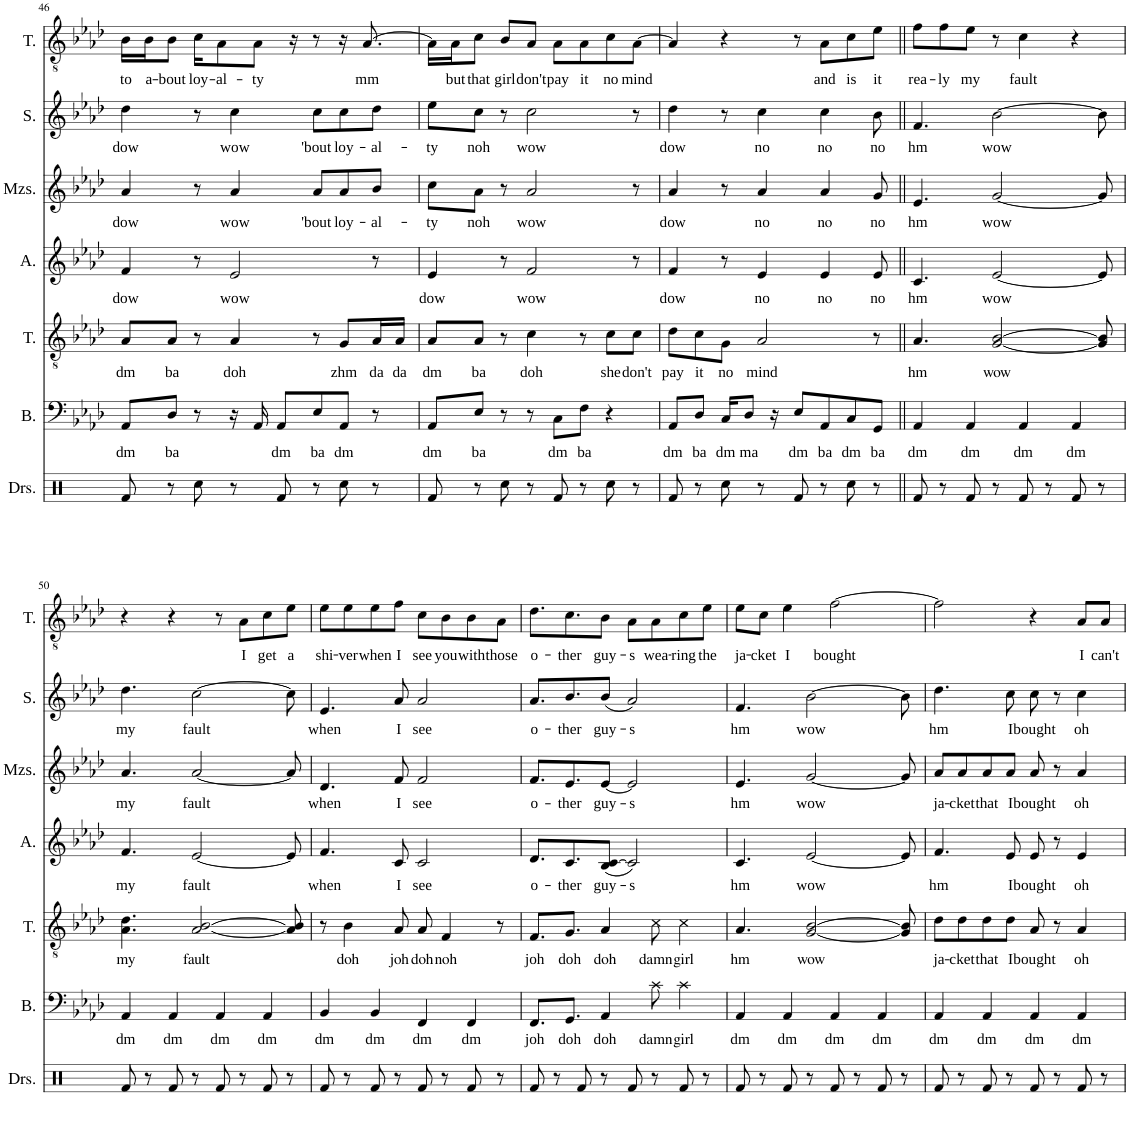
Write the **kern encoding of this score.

**kern	**kern	**text	**kern	**text	**kern	**text	**kern	**text	**kern	**text	**kern	**text
*part7	*part6	*part6	*part5	*part5	*part4	*part4	*part3	*part3	*part2	*part2	*part1	*part1
*staff7	*staff6	*staff6	*staff5	*staff5	*staff4	*staff4	*staff3	*staff3	*staff2	*staff2	*staff1	*staff1
*I"Drumset	*I"Bass	*	*I"Tenor	*	*I"Alto	*	*I"Mezzosoprano	*	*I"Soprano	*	*I"Tenor	*
*I'Drs.	*I'B.	*	*I'T.	*	*I'A.	*	*I'Mzs.	*	*I'S.	*	*I'T.	*
!!LO:PB:g=z
*clefX	*clefF4	*	*clefGv2	*	*clefG2	*	*clefG2	*	*clefG2	*	*clefGv2	*
*k[]	*k[b-e-a-d-]	*	*k[b-e-a-d-]	*	*k[b-e-a-d-]	*	*k[b-e-a-d-]	*	*k[b-e-a-d-]	*	*k[b-e-a-d-]	*
*M4/4	*M4/4	*	*M4/4	*	*M4/4	*	*M4/4	*	*M4/4	*	*M4/4	*
=46	=46	=46	=46	=46	=46	=46	=46	=46	=46	=46	=46	=46
!	!	!LO:LY:b	!	!LO:LY:b	!	!LO:LY:b	!	!LO:LY:b	!	!LO:LY:b	!	!LO:LY:b
8Rf/	8AA-/L	dm	8A-/L	dm	4f/	dow	4a-/	dow	4dd-\	dow	16B-\LL	to
!	!	!	!	!	!	!	!	!	!	!	!	!LO:LY:b
.	.	.	.	.	.	.	.	.	.	.	16B-\J	a-
!	!	!LO:LY:b	!	!LO:LY:b	!	!	!	!	!	!	!	!LO:LY:b
8r	8D-/J	ba	8A-/J	ba	.	.	.	.	.	.	8B-\J	-bout
!	!	!	!	!	!	!	!	!	!	!	!	!LO:LY:b
8Rcc\	8r	.	8r	.	8r	.	8r	.	8r	.	16c\KL	loy-
!	!	!	!	!	!	!	!	!	!	!	!	!LO:LY:b
.	.	.	.	.	.	.	.	.	.	.	8A-\	-al-
!	!	!	!	!LO:LY:b	!	!LO:LY:b	!	!LO:LY:b	!	!LO:LY:b	!	!
8r	16r	.	4A-/	doh	2e-/	wow	4a-/	wow	4cc\	wow	.	.
!	!	!	!	!	!	!	!	!	!	!	!	!LO:LY:b
.	16AA-/	.	.	.	.	.	.	.	.	.	8A-\J	-ty
!	!	!LO:LY:b	!	!	!	!	!	!	!	!	!	!
8Rf/	8AA-/L	dm	.	.	.	.	.	.	.	.	.	.
.	.	.	.	.	.	.	.	.	.	.	16r	.
!	!	!LO:LY:b	!	!	!	!	!	!LO:LY:b	!	!LO:LY:b	!	!
8r	8E-/	ba	8r	.	.	.	8a-/L	'bout	8cc\L	'bout	8r	.
!	!	!LO:LY:b	!	!LO:LY:b	!	!	!	!LO:LY:b	!	!LO:LY:b	!	!
8Rcc\	8AA-/J	dm	8G/L	zhm	.	.	8a-/	loy-	8cc\	loy-	16r	.
!	!	!	!	!	!	!	!	!	!	!	!	!LO:LY:b
.	.	.	.	.	.	.	.	.	.	.	[8.A-/	mm
!	!	!	!	!LO:LY:b	!	!	!	!LO:LY:b	!	!LO:LY:b	!	!
8r	8r	.	16A-/L	da	8r	.	8b-/J	-al-	8dd-\J	-al-	.	.
!	!	!	!	!LO:LY:b	!	!	!	!	!	!	!	!
.	.	.	16A-/JJ	da	.	.	.	.	.	.	.	.
=47	=47	=47	=47	=47	=47	=47	=47	=47	=47	=47	=47	=47
!	!	!LO:LY:b	!	!LO:LY:b	!	!LO:LY:b	!	!LO:LY:b	!	!LO:LY:b	!	!
8Rf/	8AA-/L	dm	8A-/L	dm	4e-/	dow	8cc\L	-ty	8ee-\L	-ty	16A-\LL]	.
!	!	!	!	!	!	!	!	!	!	!	!	!LO:LY:b
.	.	.	.	.	.	.	.	.	.	.	16A-\J	but
!	!	!LO:LY:b	!	!LO:LY:b	!	!	!	!LO:LY:b	!	!LO:LY:b	!	!LO:LY:b
8r	8E-/J	ba	8A-/J	ba	.	.	8a-\J	noh	8cc\J	noh	8c\J	that
!	!	!	!	!	!	!	!	!	!	!	!	!LO:LY:b
8Rcc\	8r	.	8r	.	8r	.	8r	.	8r	.	8B-/L	girl
!	!	!	!	!LO:LY:b	!	!LO:LY:b	!	!LO:LY:b	!	!LO:LY:b	!	!LO:LY:b
8r	8r	.	4c\	doh	2f/	wow	2a-/	wow	2cc\	wow	8A-/J	don't
!	!	!LO:LY:b	!	!	!	!	!	!	!	!	!	!LO:LY:b
8Rf/	8C\L	dm	.	.	.	.	.	.	.	.	8A-\L	pay
!	!	!LO:LY:b	!	!	!	!	!	!	!	!	!	!LO:LY:b
8r	8F\J	ba	8r	.	.	.	.	.	.	.	8A-\	it
!	!	!	!	!LO:LY:b	!	!	!	!	!	!	!	!LO:LY:b
8Rcc\	4r	.	8c\L	she	.	.	.	.	.	.	8c\	no
!	!	!	!	!LO:LY:b	!	!	!	!	!	!	!	!LO:LY:b
8r	.	.	8c\J	don't	8r	.	8r	.	8r	.	[8A-\J	mind
=48	=48	=48	=48	=48	=48	=48	=48	=48	=48	=48	=48	=48
!	!	!LO:LY:b	!	!LO:LY:b	!	!LO:LY:b	!	!LO:LY:b	!	!LO:LY:b	!	!
8Rf/	8AA-/L	dm	8d-\L	pay	4f/	dow	4a-/	dow	4dd-\	dow	4A-/]	.
!	!	!LO:LY:b	!	!LO:LY:b	!	!	!	!	!	!	!	!
8r	8D-/J	ba	8c\	it	.	.	.	.	.	.	.	.
!	!	!LO:LY:b	!	!LO:LY:b	!	!	!	!	!	!	!	!
8Rcc\	16C/KL	dm	8G\J	no	8r	.	8r	.	8r	.	4r	.
!	!	!LO:LY:b	!	!	!	!	!	!	!	!	!	!
.	8D-/J	ma	.	.	.	.	.	.	.	.	.	.
!	!	!	!	!LO:LY:b	!	!LO:LY:b	!	!LO:LY:b	!	!LO:LY:b	!	!
8r	.	.	2A-/	mind	4e-/	no	4a-/	no	4cc\	no	.	.
.	16r	.	.	.	.	.	.	.	.	.	.	.
!	!	!LO:LY:b	!	!	!	!	!	!	!	!	!	!
8Rf/	8E-/L	dm	.	.	.	.	.	.	.	.	8r	.
!	!	!LO:LY:b	!	!	!	!LO:LY:b	!	!LO:LY:b	!	!LO:LY:b	!	!LO:LY:b
8r	8AA-/	ba	.	.	4e-/	no	4a-/	no	4cc\	no	8A-\L	and
!	!	!LO:LY:b	!	!	!	!	!	!	!	!	!	!LO:LY:b
8Rcc\	8C/	dm	.	.	.	.	.	.	.	.	8c\	is
!	!	!LO:LY:b	!	!	!	!LO:LY:b	!	!LO:LY:b	!	!LO:LY:b	!	!LO:LY:b
8r	8GG/J	ba	8r	.	8e-/	no	8g/	no	8b-\	no	8e-\J	it
=49||	=49||	=49||	=49||	=49||	=49||	=49||	=49||	=49||	=49||	=49||	=49||	=49||
!	!	!LO:LY:b	!	!LO:LY:b	!	!LO:LY:b	!	!LO:LY:b	!	!LO:LY:b	!	!LO:LY:b
8Rf/	4AA-/	dm	4.A-/	hm	4.c/	hm	4.e-/	hm	4.f/	hm	8f\L	rea-
!	!	!	!	!	!	!	!	!	!	!	!	!LO:LY:b
8r	.	.	.	.	.	.	.	.	.	.	8f\	-ly
!	!	!LO:LY:b	!	!	!	!	!	!	!	!	!	!LO:LY:b
8Rf/	4AA-/	dm	.	.	.	.	.	.	.	.	8e-\J	my
!	!	!	!	!LO:LY:b	!	!LO:LY:b	!	!LO:LY:b	!	!LO:LY:b	!	!
8r	.	.	[2G/ [2B-/	wow	[2e-/	wow	[2g/	wow	[2b-\	wow	8r	.
!	!	!LO:LY:b	!	!	!	!	!	!	!	!	!	!LO:LY:b
8Rf/	4AA-/	dm	.	.	.	.	.	.	.	.	4c\	fault
8r	.	.	.	.	.	.	.	.	.	.	.	.
!	!	!LO:LY:b	!	!	!	!	!	!	!	!	!	!
8Rf/	4AA-/	dm	.	.	.	.	.	.	.	.	4r	.
8r	.	.	8G/] 8B-/]	.	8e-/]	.	8g/]	.	8b-\]	.	.	.
!!LO:LB:g=z
=50	=50	=50	=50	=50	=50	=50	=50	=50	=50	=50	=50	=50
!	!	!LO:LY:b	!	!LO:LY:b	!	!LO:LY:b	!	!LO:LY:b	!	!LO:LY:b	!	!
8Rf/	4AA-/	dm	4.A-\ 4.d-\	my	4.f/	my	4.a-/	my	4.dd-\	my	4r	.
8r	.	.	.	.	.	.	.	.	.	.	.	.
!	!	!LO:LY:b	!	!	!	!	!	!	!	!	!	!
8Rf/	4AA-/	dm	.	.	.	.	.	.	.	.	4r	.
!	!	!	!	!LO:LY:b	!	!LO:LY:b	!	!LO:LY:b	!	!LO:LY:b	!	!
8r	.	.	[2A-/ [2B-/	fault	[2e-/	fault	[2a-/	fault	[2cc\	fault	.	.
!	!	!LO:LY:b	!	!	!	!	!	!	!	!	!	!
8Rf/	4AA-/	dm	.	.	.	.	.	.	.	.	8r	.
!	!	!	!	!	!	!	!	!	!	!	!	!LO:LY:b
8r	.	.	.	.	.	.	.	.	.	.	8A-\L	I
!	!	!LO:LY:b	!	!	!	!	!	!	!	!	!	!LO:LY:b
8Rf/	4AA-/	dm	.	.	.	.	.	.	.	.	8c\	get
!	!	!	!	!	!	!	!	!	!	!	!	!LO:LY:b
8r	.	.	8A-/] 8B-/]	.	8e-/]	.	8a-/]	.	8cc\]	.	8e-\J	a
=51	=51	=51	=51	=51	=51	=51	=51	=51	=51	=51	=51	=51
!	!	!LO:LY:b	!	!	!	!LO:LY:b	!	!LO:LY:b	!	!LO:LY:b	!	!LO:LY:b
8Rf/	4BB-/	dm	8r	.	4.f/	when	4.d-/	when	4.e-/	when	8e-\L	shi-
!	!	!	!	!LO:LY:b	!	!	!	!	!	!	!	!LO:LY:b
8r	.	.	4B-\	doh	.	.	.	.	.	.	8e-\	-ver
!	!	!LO:LY:b	!	!	!	!	!	!	!	!	!	!LO:LY:b
8Rf/	4BB-/	dm	.	.	.	.	.	.	.	.	8e-\	when
!	!	!	!	!LO:LY:b	!	!LO:LY:b	!	!LO:LY:b	!	!LO:LY:b	!	!LO:LY:b
8r	.	.	8A-/	joh	8c/	I	8f/	I	8a-/	I	8f\J	I
!	!	!LO:LY:b	!	!LO:LY:b	!	!LO:LY:b	!	!LO:LY:b	!	!LO:LY:b	!	!LO:LY:b
8Rf/	4FF/	dm	8A-/	doh	2c/	see	2f/	see	2a-/	see	8c\L	see
!	!	!	!	!LO:LY:b	!	!	!	!	!	!	!	!LO:LY:b
8r	.	.	4F/	noh	.	.	.	.	.	.	8B-\	you
!	!	!LO:LY:b	!	!	!	!	!	!	!	!	!	!LO:LY:b
8Rf/	4FF/	dm	.	.	.	.	.	.	.	.	8B-\	with
!	!	!	!	!	!	!	!	!	!	!	!	!LO:LY:b
8r	.	.	8r	.	.	.	.	.	.	.	8A-\J	those
=52	=52	=52	=52	=52	=52	=52	=52	=52	=52	=52	=52	=52
!	!	!LO:LY:b	!	!LO:LY:b	!	!LO:LY:b	!	!LO:LY:b	!	!LO:LY:b	!	!LO:LY:b
8Rf/	8.FF/L	joh	8.F/L	joh	8.d-/L	o-	8.f/L	o-	8.a-/L	o-	8.d-\L	o-
8r	.	.	.	.	.	.	.	.	.	.	.	.
!	!	!LO:LY:b	!	!LO:LY:b	!	!LO:LY:b	!	!LO:LY:b	!	!LO:LY:b	!	!LO:LY:b
.	8.GG/J	doh	8.G/J	doh	8.c/	-ther	8.e-/	-ther	8.b-/	-ther	8.c\	-ther
8Rf/	.	.	.	.	.	.	.	.	.	.	.	.
!	!	!LO:LY:b	!	!LO:LY:b	!	!LO:LY:b	!	!LO:LY:b	!	!LO:LY:b	!	!LO:LY:b
8r	4AA-/	doh	4A-/	doh	(8B-/ [8c/J	guy-	[8e-/J	guy-	(8b-/J	guy-	8B-\J	guy-
!	!	!	!	!	!	!LO:LY:b	!	!LO:LY:b	!	!LO:LY:b	!	!LO:LY:b
8Rf/	.	.	.	.	2c/])	-s	2e-/]	-s	2a-/)	-s	8A-\L	-s
!	!	!LO:LY:b	!	!LO:LY:b	!	!	!	!	!	!	!	!LO:LY:b
8r	8c\	damn	8c\	damn	.	.	.	.	.	.	8A-\	wea-
!	!	!LO:LY:b	!	!LO:LY:b	!	!	!	!	!	!	!	!LO:LY:b
8Rf/	4c\	girl	4c\	girl	.	.	.	.	.	.	8c\	-ring
!	!	!	!	!	!	!	!	!	!	!	!	!LO:LY:b
8r	.	.	.	.	.	.	.	.	.	.	8e-\J	the
=53	=53	=53	=53	=53	=53	=53	=53	=53	=53	=53	=53	=53
!	!	!LO:LY:b	!	!LO:LY:b	!	!LO:LY:b	!	!LO:LY:b	!	!LO:LY:b	!	!LO:LY:b
8Rf/	4AA-/	dm	4.A-/	hm	4.c/	hm	4.e-/	hm	4.f/	hm	8e-\L	ja-
!	!	!	!	!	!	!	!	!	!	!	!	!LO:LY:b
8r	.	.	.	.	.	.	.	.	.	.	8c\J	-cket
!	!	!LO:LY:b	!	!	!	!	!	!	!	!	!	!LO:LY:b
8Rf/	4AA-/	dm	.	.	.	.	.	.	.	.	4e-\	I
!	!	!	!	!LO:LY:b	!	!LO:LY:b	!	!LO:LY:b	!	!LO:LY:b	!	!
8r	.	.	[2G/ [2B-/	wow	[2e-/	wow	[2g/	wow	[2b-\	wow	.	.
!	!	!LO:LY:b	!	!	!	!	!	!	!	!	!	!LO:LY:b
8Rf/	4AA-/	dm	.	.	.	.	.	.	.	.	[2f\	bought
8r	.	.	.	.	.	.	.	.	.	.	.	.
!	!	!LO:LY:b	!	!	!	!	!	!	!	!	!	!
8Rf/	4AA-/	dm	.	.	.	.	.	.	.	.	.	.
8r	.	.	8G/] 8B-/]	.	8e-/]	.	8g/]	.	8b-\]	.	.	.
=54	=54	=54	=54	=54	=54	=54	=54	=54	=54	=54	=54	=54
!	!	!LO:LY:b	!	!LO:LY:b	!	!LO:LY:b	!	!LO:LY:b	!	!LO:LY:b	!	!
8Rf/	4AA-/	dm	8d-\L	ja-	4.f/	hm	8a-/L	ja-	4.dd-\	hm	2f\]	.
!	!	!	!	!LO:LY:b	!	!	!	!LO:LY:b	!	!	!	!
8r	.	.	8d-\	-cket	.	.	8a-/	-cket	.	.	.	.
!	!	!LO:LY:b	!	!LO:LY:b	!	!	!	!LO:LY:b	!	!	!	!
8Rf/	4AA-/	dm	8d-\	that	.	.	8a-/	that	.	.	.	.
!	!	!	!	!LO:LY:b	!	!LO:LY:b	!	!LO:LY:b	!	!LO:LY:b	!	!
8r	.	.	8d-\J	I	8e-/	I	8a-/J	I	8cc\	I	.	.
!	!	!LO:LY:b	!	!LO:LY:b	!	!LO:LY:b	!	!LO:LY:b	!	!LO:LY:b	!	!
8Rf/	4AA-/	dm	8A-/	bought	8e-/	bought	8a-/	bought	8cc\	bought	4r	.
8r	.	.	8r	.	8r	.	8r	.	8r	.	.	.
!	!	!LO:LY:b	!	!LO:LY:b	!	!LO:LY:b	!	!LO:LY:b	!	!LO:LY:b	!	!LO:LY:b
8Rf/	4AA-/	dm	4A-/	oh	4e-/	oh	4a-/	oh	4cc\	oh	8A-/L	I
!	!	!	!	!	!	!	!	!	!	!	!	!LO:LY:b
8r	.	.	.	.	.	.	.	.	.	.	8A-/J	can't
=	=	=	=	=	=	=	=	=	=	=	=	=
*-	*-	*-	*-	*-	*-	*-	*-	*-	*-	*-	*-	*-
